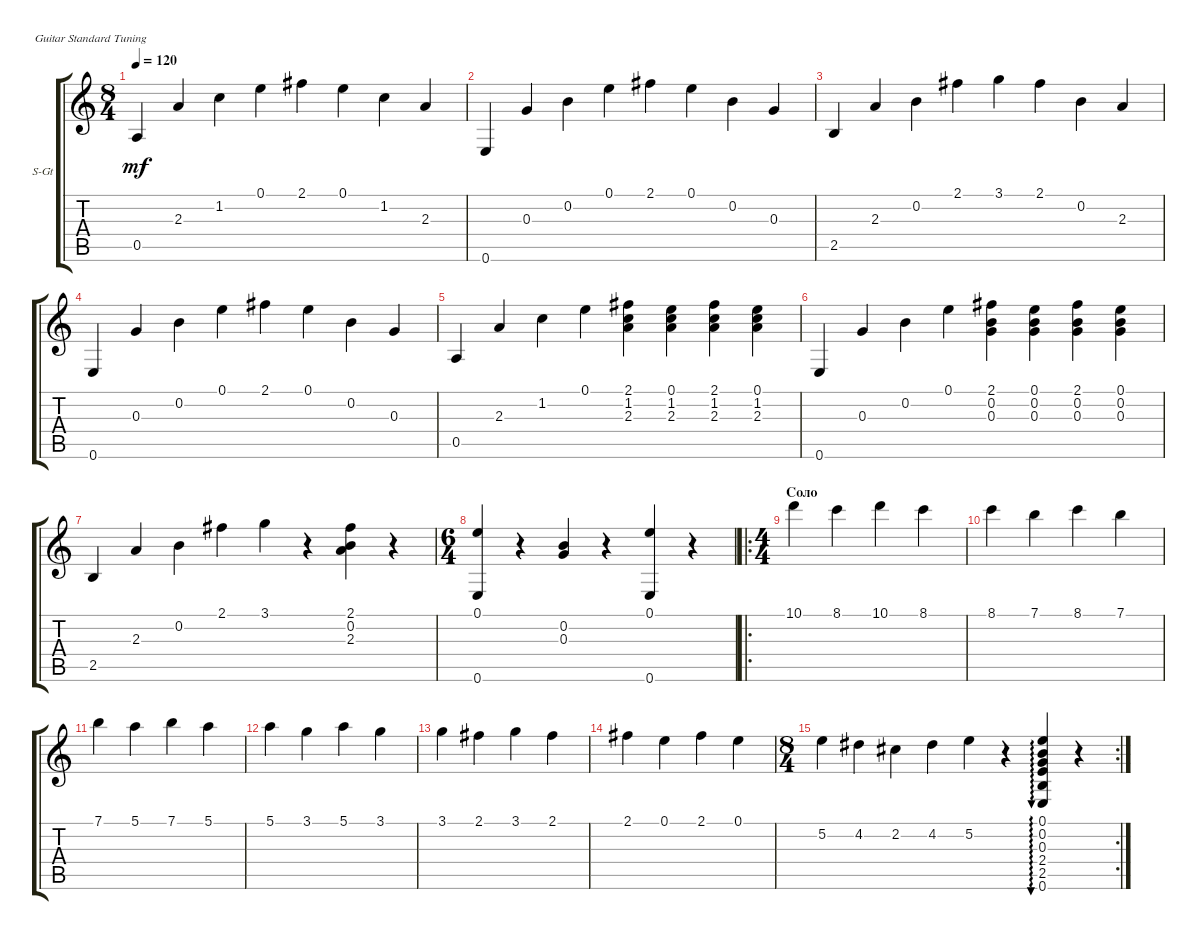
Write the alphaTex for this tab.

\defaultSystemsLayout 4
\bracketExtendMode groupsimilarinstruments
\firstSystemTrackNameOrientation horizontal
\otherSystemsTrackNameOrientation horizontal
\track ("Steel Guitar" "S-Gt") {instrument acousticguitarsteel}
\staff {score tabs}
\tuning (E4 B3 G3 D3 A2 E2)
\ts (8 4)
\tempo 120
\clef g2
\ks c
0.5.4{dy mf} 2.3.4 1.2.4 0.1.4 2.1.4 0.1.4 1.2.4 2.3.4 |
0.6.4 0.3.4 0.2.4 0.1.4 2.1.4 0.1.4 0.2.4 0.3.4 |
2.5.4 2.3.4 0.2.4 2.1.4 3.1.4 2.1.4 0.2.4 2.3.4 |
0.6.4 0.3.4 0.2.4 0.1.4 2.1.4 0.1.4 0.2.4 0.3.4 |
0.5.4 2.3.4 1.2.4 0.1.4 (2.1 2.3 1.2).4 (2.3 1.2 0.1).4 (2.3 1.2 2.1).4 (2.3 1.2 0.1).4 |
0.6.4 0.3.4 0.2.4 0.1.4 (0.2 0.3 2.1).4 (0.3 0.2 0.1).4 (0.2 0.3 2.1).4 (0.3 0.2 0.1).4 |
2.5.4 2.3.4 0.2.4 2.1.4 3.1.4 r.4 (2.1 0.2 2.3).4 r.4 |
\ts (6 4)
(0.1 0.6).4 r.4 (0.2 0.3).4 r.4 (0.1 0.6).4 r.4 |
\ro
\ts (4 4)
\section ("" "Соло")
10.1.4 8.1.4 10.1.4 8.1.4 |
8.1.4 7.1.4 8.1.4 7.1.4 |
7.1.4 5.1.4 7.1.4 5.1.4 |
5.1.4 3.1.4 5.1.4 3.1.4 |
3.1.4 2.1.4 3.1.4 2.1.4 |
2.1.4 0.1.4 2.1.4 0.1.4 |
\rc 2
\ts (8 4)
5.2.4 4.2.4 2.2.4 4.2.4 5.2.4 r.4 (0.1 0.2 0.3 2.4 2.5 0.6).4{au 0} r.4
